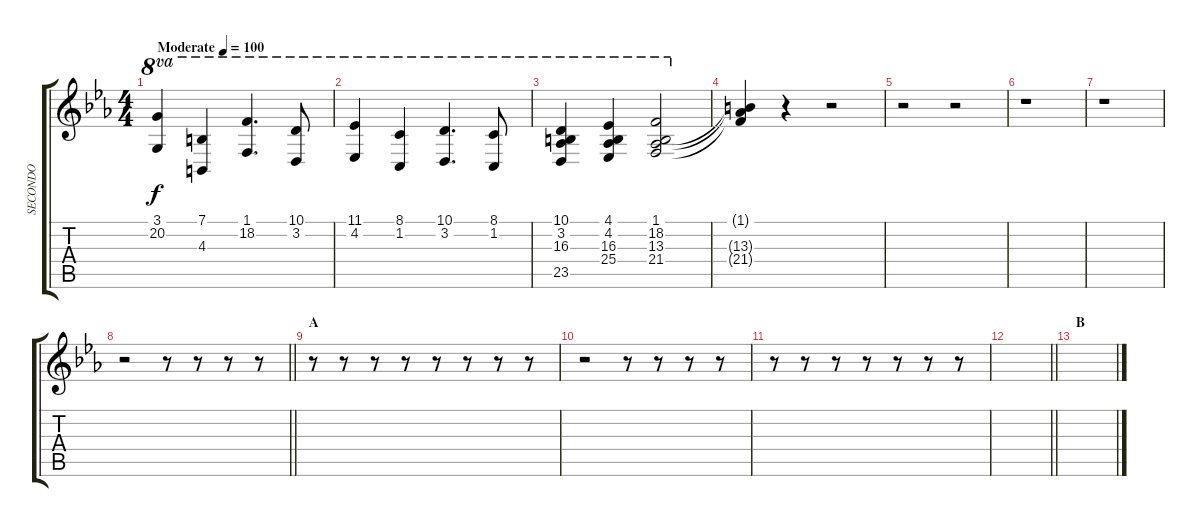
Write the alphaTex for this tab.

\track ("SECONDO" "SECONDO") {instrument acousticgrandpiano}
\staff {score tabs}
\tuning (E4 B3 G3 D3 A2 E2) {hide}
\ts (4 4)
\tempo (100 "Moderate")
\clef g2
\ks cminor
(3.1 20.2).4{ot 8va dy f instrument acousticgrandpiano} (7.1 4.3).4{ot 8va} (1.1 18.2).4{d ot 8va} (10.1 3.2).8{ot 8va} |
(11.1 4.2).4{ot 8va} (8.1 1.2).4{ot 8va} (10.1 3.2).4{d ot 8va} (8.1 1.2).8{ot 8va} |
(10.1 3.2 16.3 23.5).4{ot 8va} (4.1 4.2 16.3 25.4).4{ot 8va} (1.1 18.2 13.3 21.4).2{ot 8va} |
(1.1{t} 13.3{t} 21.4{t}).4 r.4 r.2 |
r.2 r.2 |
r.1 |
r.1 |
\barLineRight lightlight
r.2 r.8 r.8 r.8 r.8 |
\section ("" "A")
r.8 r.8 r.8 r.8 r.8 r.8 r.8 r.8 |
r.2 r.8 r.8 r.8 r.8 |
r.8 r.8 r.8 r.8 r.8 r.8 r.8 |
\barLineRight lightlight
|
\section ("" "B")
